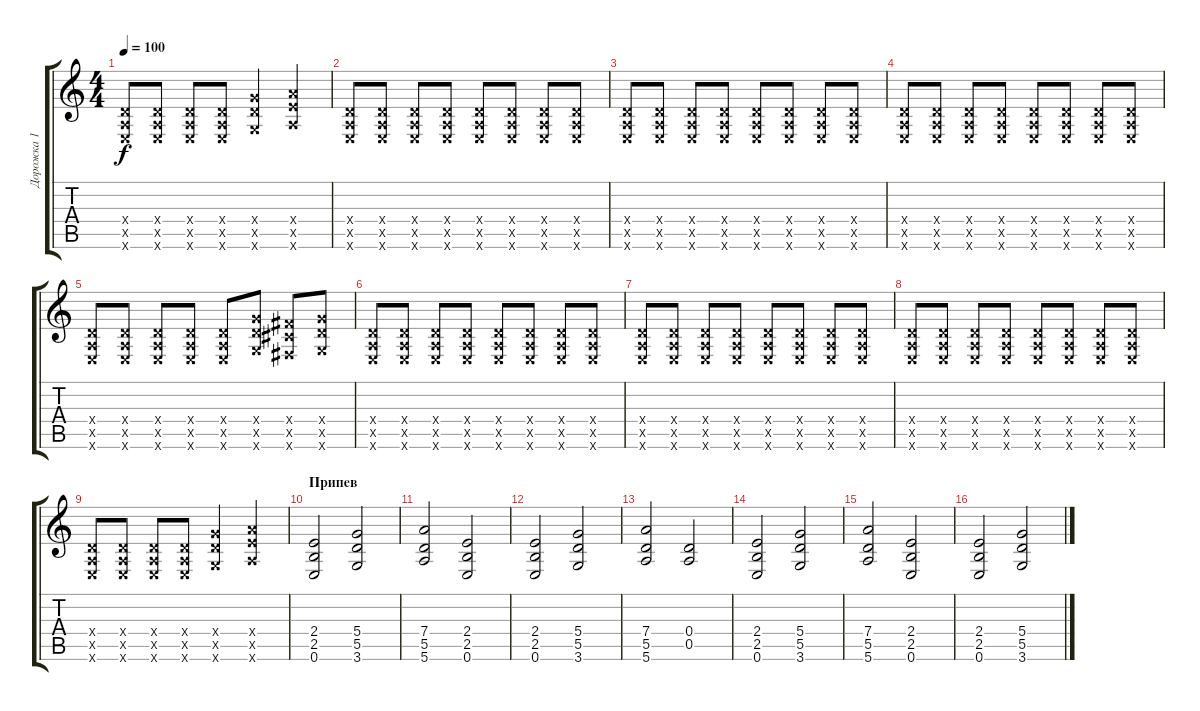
\track ("Дорожка 1" "Дорожка 1") {instrument overdrivenguitar}
\staff {score tabs}
\tuning (E4 B3 G3 D3 A2 E2) {hide}
\ts (4 4)
\tempo 100
\clef g2
\ks c
(0.4{x} 0.5{x} 0.6{x}).8{dy f} (0.4{x} 0.5{x} 0.6{x}).8 (0.4{x} 0.5{x} 0.6{x}).8 (0.4{x} 0.5{x} 0.6{x}).8 (5.4{x} 5.5{x} 3.6{x}).4 (7.4{x} 7.5{x} 5.6{x}).4 |
(0.4{x} 0.5{x} 0.6{x}).8{volume 16} (0.4{x} 0.5{x} 0.6{x}).8 (0.4{x} 0.5{x} 0.6{x}).8 (0.4{x} 0.5{x} 0.6{x}).8 (0.4{x} 0.5{x} 0.6{x}).8 (0.4{x} 0.5{x} 0.6{x}).8 (0.4{x} 0.5{x} 0.6{x}).8 (0.4{x} 0.5{x} 0.6{x}).8 |
(0.4{x} 0.5{x} 0.6{x}).8 (0.4{x} 0.5{x} 0.6{x}).8 (0.4{x} 0.5{x} 0.6{x}).8 (0.4{x} 0.5{x} 0.6{x}).8 (0.4{x} 0.5{x} 0.6{x}).8 (0.4{x} 0.5{x} 0.6{x}).8 (0.4{x} 0.5{x} 0.6{x}).8 (0.4{x} 0.5{x} 0.6{x}).8 |
(0.4{x} 0.5{x} 0.6{x}).8 (0.4{x} 0.5{x} 0.6{x}).8 (0.4{x} 0.5{x} 0.6{x}).8 (0.4{x} 0.5{x} 0.6{x}).8 (0.4{x} 0.5{x} 0.6{x}).8 (0.4{x} 0.5{x} 0.6{x}).8 (0.4{x} 0.5{x} 0.6{x}).8 (0.4{x} 0.5{x} 0.6{x}).8 |
(0.4{x} 0.5{x} 0.6{x}).8 (0.4{x} 0.5{x} 0.6{x}).8 (0.4{x} 0.5{x} 0.6{x}).8 (0.4{x} 0.5{x} 0.6{x}).8 (0.4{x} 0.5{x} 0.6{x}).8 (5.4{x} 5.5{x} 3.6{x}).8 (4.4{x} 4.5{x} 2.6{x}).8 (5.4{x} 5.5{x} 3.6{x}).8 |
(0.4{x} 0.5{x} 0.6{x}).8 (0.4{x} 0.5{x} 0.6{x}).8 (0.4{x} 0.5{x} 0.6{x}).8 (0.4{x} 0.5{x} 0.6{x}).8 (0.4{x} 0.5{x} 0.6{x}).8 (0.4{x} 0.5{x} 0.6{x}).8 (0.4{x} 0.5{x} 0.6{x}).8 (0.4{x} 0.5{x} 0.6{x}).8 |
(0.4{x} 0.5{x} 0.6{x}).8 (0.4{x} 0.5{x} 0.6{x}).8 (0.4{x} 0.5{x} 0.6{x}).8 (0.4{x} 0.5{x} 0.6{x}).8 (0.4{x} 0.5{x} 0.6{x}).8 (0.4{x} 0.5{x} 0.6{x}).8 (0.4{x} 0.5{x} 0.6{x}).8 (0.4{x} 0.5{x} 0.6{x}).8 |
(0.4{x} 0.5{x} 0.6{x}).8 (0.4{x} 0.5{x} 0.6{x}).8 (0.4{x} 0.5{x} 0.6{x}).8 (0.4{x} 0.5{x} 0.6{x}).8 (0.4{x} 0.5{x} 0.6{x}).8 (0.4{x} 0.5{x} 0.6{x}).8 (0.4{x} 0.5{x} 0.6{x}).8 (0.4{x} 0.5{x} 0.6{x}).8 |
(0.4{x} 0.5{x} 0.6{x}).8 (0.4{x} 0.5{x} 0.6{x}).8 (0.4{x} 0.5{x} 0.6{x}).8 (0.4{x} 0.5{x} 0.6{x}).8 (5.4{x} 5.5{x} 3.6{x}).4 (7.4{x} 7.5{x} 5.6{x}).4 |
\section ("" "Припев")
(2.4 2.5 0.6).2 (5.4 5.5 3.6).2 |
(7.4 5.5 5.6).2 (2.4 2.5 0.6).2 |
(2.4 2.5 0.6).2 (5.4 5.5 3.6).2 |
(7.4 5.5 5.6).2 (0.4 0.5).2 |
(2.4 2.5 0.6).2 (5.4 5.5 3.6).2 |
(7.4 5.5 5.6).2 (2.4 2.5 0.6).2 |
(2.4 2.5 0.6).2 (5.4 5.5 3.6).2
